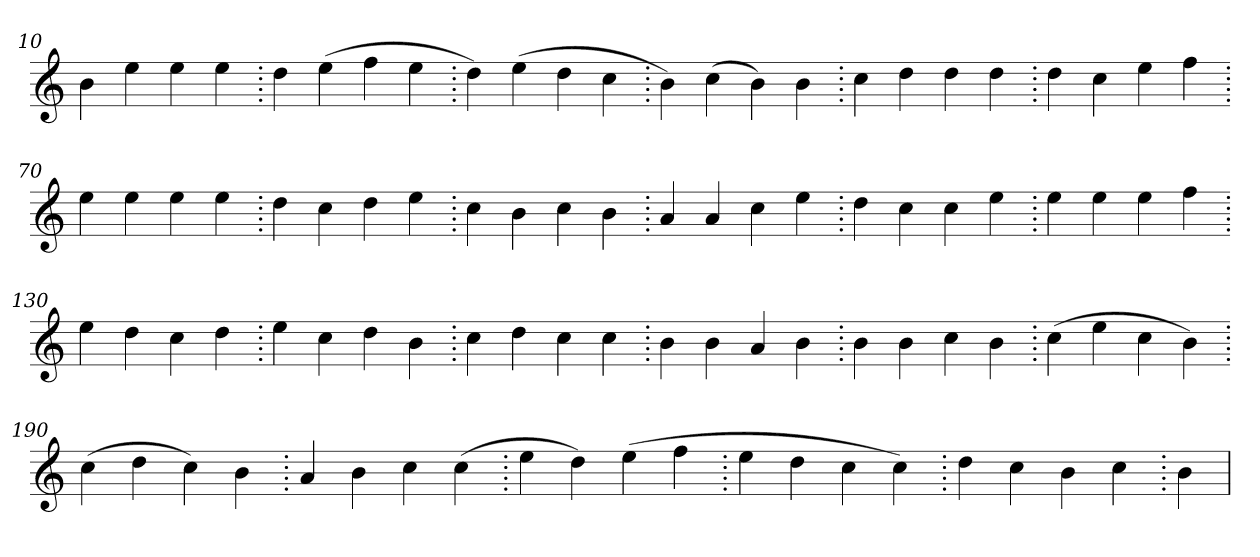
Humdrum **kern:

**kern
*part1
*staff1
*clefG2
=10.
4b
4ee
4ee
4ee
=20.
4dd
(>4ee
4ff
4ee
=30.
4dd)
(>4ee
4dd
4cc
=40.
4b)
(>4cc
4b)
4b
=50.
4cc
4dd
4dd
4dd
=60.
4dd
4cc
4ee
4ff
=70.
4ee
4ee
4ee
4ee
=80.
4dd
4cc
4dd
4ee
=90.
4cc
4b
4cc
4b
=100.
4a
4a
4cc
4ee
=110.
4dd
4cc
4cc
4ee
=120.
4ee
4ee
4ee
4ff
=130.
4ee
4dd
4cc
4dd
=140.
4ee
4cc
4dd
4b
=150.
4cc
4dd
4cc
4cc
=160.
4b
4b
4a
4b
=170.
4b
4b
4cc
4b
=180.
(>4cc
4ee
4cc
4b)
=190.
(>4cc
4dd
4cc)
4b
=200.
4a
4b
4cc
(>4cc
=210.
4ee
4dd)
(>4ee
4ff
=220.
4ee
4dd
4cc
4cc)
=230.
4dd
4cc
4b
4cc
=240.
4b
=
*-
